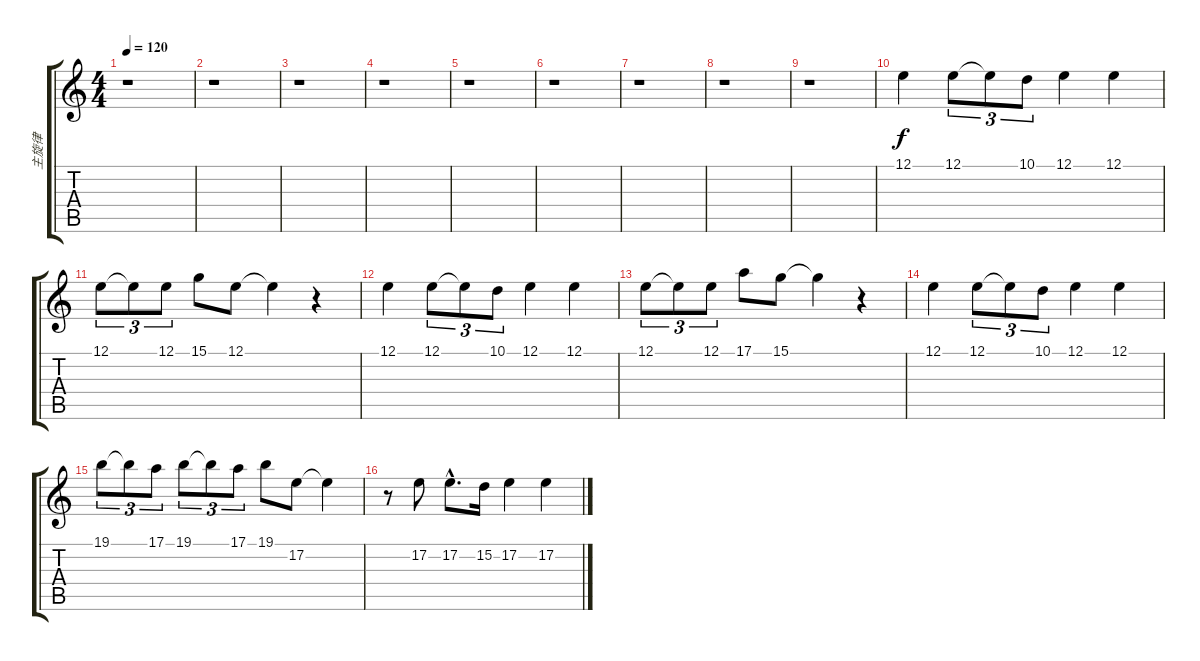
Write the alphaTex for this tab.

\track ("主旋律" "主旋律") {instrument synthvoice}
\staff {score tabs}
\tuning (E4 B3 G3 D3 A2 E2) {hide}
\ts (4 4)
\tempo 120
\clef g2
\ks c
r.1{dy f} |
r.1 |
r.1 |
r.1 |
r.1 |
r.1 |
r.1 |
r.1 |
r.1 |
12.1.4 12.1.8{tu (3 2)} 12.1{t}.8{tu (3 2)} 10.1.8{tu (3 2)} 12.1.4 12.1.4 |
12.1.8{tu (3 2)} 12.1{t}.8{tu (3 2)} 12.1.8{tu (3 2)} 15.1.8 12.1.8 12.1{t}.4 r.4 |
12.1.4 12.1.8{tu (3 2)} 12.1{t}.8{tu (3 2)} 10.1.8{tu (3 2)} 12.1.4 12.1.4 |
12.1.8{tu (3 2)} 12.1{t}.8{tu (3 2)} 12.1.8{tu (3 2)} 17.1.8 15.1.8 15.1{t}.4 r.4 |
12.1.4 12.1.8{tu (3 2)} 12.1{t}.8{tu (3 2)} 10.1.8{tu (3 2)} 12.1.4 12.1.4 |
19.1.8{tu (3 2)} 19.1{t}.8{tu (3 2)} 17.1.8{tu (3 2)} 19.1.8{tu (3 2)} 19.1{t}.8{tu (3 2)} 17.1.8{tu (3 2)} 19.1.8 17.2.8 17.2{t}.4 |
r.8 17.2.8 17.2{hac}.8{d} 15.2.16 17.2.4 17.2.4
